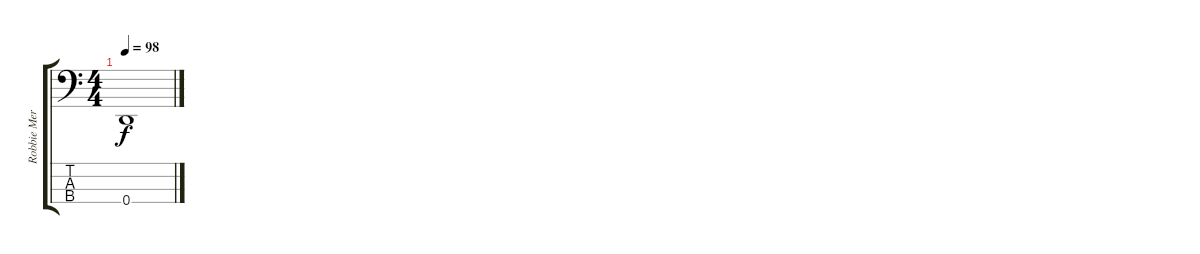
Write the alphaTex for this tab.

\track ("Robbie Merill - Bass" "Robbie Mer") {instrument electricbassfinger}
\staff {score tabs}
\tuning (G2 D2 A1 D1) {hide}
\ts (4 4)
\tempo 98
\clef f4
\ks c
0.4.1{dy f}
